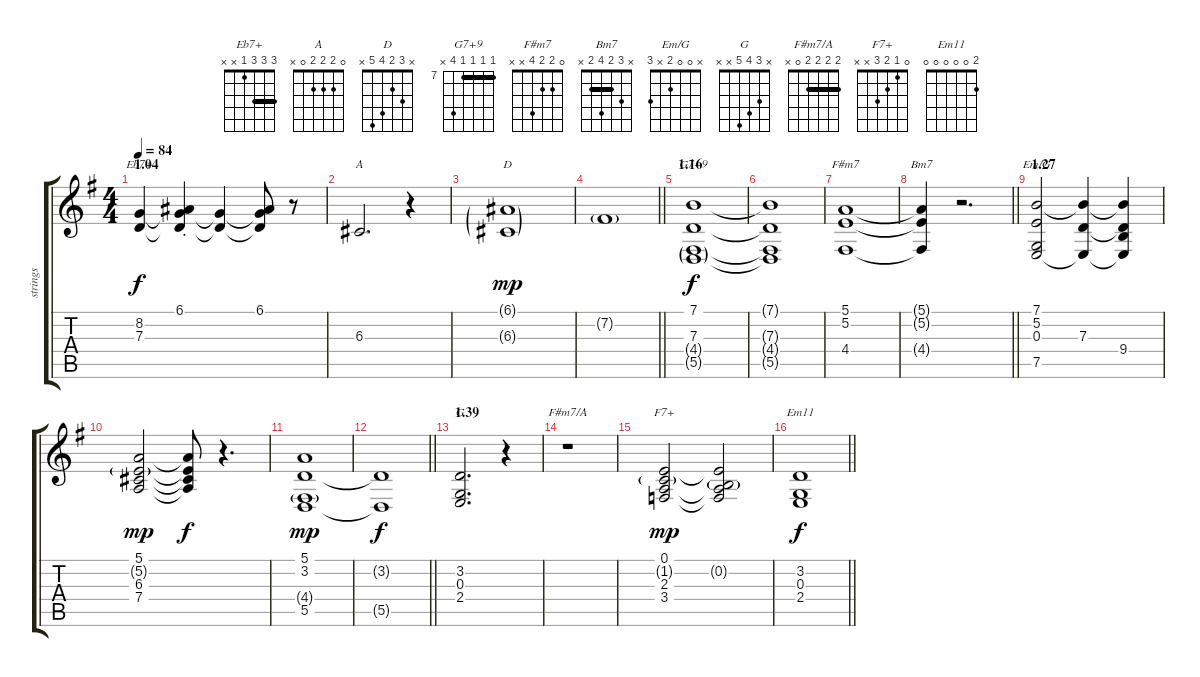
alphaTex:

\track ("strings" "strings") {instrument synthstrings1}
\staff {score tabs}
\tuning (E4 B3 G3 D3 A2 E2) {hide}
\chord ("Eb7+" 3 3 3 1 x x) {barre 3}
\chord ("A" 0 2 2 2 0 x)
\chord ("D" x 3 2 4 5 x)
\chord ("G7+9" 7 7 7 7 10 x) {firstfret 7 barre 7}
\chord ("F#m7" 0 2 2 4 x x)
\chord ("Bm7" x 3 2 4 2 x) {barre 2}
\chord ("Em/G" x 0 0 2 x 3)
\chord ("G" x 3 4 5 x x)
\chord ("F#m7/A" 2 2 2 2 0 x) {barre 2}
\chord ("F7+" 0 1 2 3 x x)
\chord ("Em11" 2 0 0 0 0 0)
\ts (4 4)
\section ("" "1.04")
\tempo 84
\clef g2
\ks g
(8.2 7.3).4{ch "Eb7+" dy f} (6.1{st} 8.2{t} 7.3{t}).4 (8.2{t} 7.3{t}).4 (6.1 8.2{t} 7.3{t}).8 r.8 |
6.3.2{d ch "A"} r.4 |
(6.1{g} 6.3{g}).1{ch "D" dy mp} |
\barLineRight lightlight
7.2{g}.1 |
\section ("" "1.16")
(7.1 7.3 4.4{g} 5.5{g}).1{ch "G7+9" dy f} |
(7.1{t} 7.3{t} 4.4{t} 5.5{t}).1 |
(5.1 5.2 4.4).1{ch "F#m7"} |
\barLineRight lightlight
(5.1{t} 5.2{t} 4.4{t}).4{ch "Bm7"} r.2{d} |
\section ("" "1.27")
(7.1 5.2 0.3 7.5).2{ch "Em/G"} (7.1{t} 7.3 7.5{t}).4 (7.1{t} 7.3{t} 9.4 7.5{t}).4 |
(5.1 5.2{g} 6.3 7.4).2{dy mp} (5.1{t} 5.2{t} 6.3{t} 7.4{t}).8{dy f} r.4{d} |
(5.1 3.2 4.4{g} 5.5).1{dy mp} |
\barLineRight lightlight
(3.2{t} 5.5{t}).1{dy f} |
\section ("" "1.39")
(3.2 0.3 2.4).2{d ch "G"} r.4 |
r.1{ch "F#m7/A"} |
(0.1 1.2{g} 2.3 3.4).2{ch "F7+" dy mp} (0.1{t} 0.2{g} 2.3{t} 3.4{t}).2 |
\barLineRight lightlight
(3.2 0.3 2.4).1{ch "Em11" dy f}
